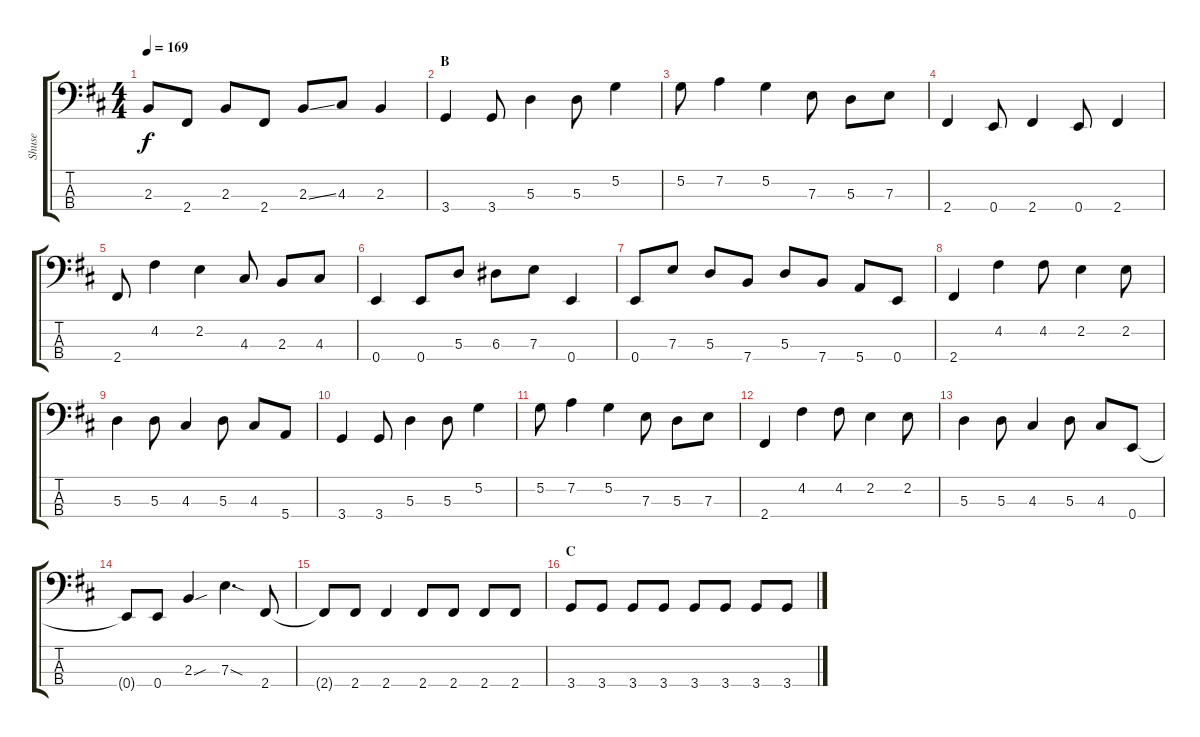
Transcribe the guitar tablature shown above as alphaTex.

\track ("Shuse" "Shuse") {instrument electricbasspick}
\staff {score tabs}
\tuning (G2 D2 A1 E1) {hide}
\ts (4 4)
\tempo 169
\clef f4
\ks d
2.3.8{dy f} 2.4.8 2.3.8 2.4.8 2.3{ss}.8 4.3.8 2.3.4 |
\section ("" "B")
3.4.4 3.4.8 5.3.4 5.3.8 5.2.4 |
5.2.8 7.2.4 5.2.4 7.3.8 5.3.8 7.3.8 |
2.4.4 0.4.8 2.4.4 0.4.8 2.4.4 |
2.4.8 4.2.4 2.2.4 4.3.8 2.3.8 4.3.8 |
0.4.4 0.4.8 5.3.8 6.3.8 7.3.8 0.4.4 |
0.4.8 7.3.8 5.3.8 7.4.8 5.3.8 7.4.8 5.4.8 0.4.8 |
2.4.4 4.2.4 4.2.8 2.2.4 2.2.8 |
5.3.4 5.3.8 4.3.4 5.3.8 4.3.8 5.4.8 |
3.4.4 3.4.8 5.3.4 5.3.8 5.2.4 |
5.2.8 7.2.4 5.2.4 7.3.8 5.3.8 7.3.8 |
2.4.4 4.2.4 4.2.8 2.2.4 2.2.8 |
5.3.4 5.3.8 4.3.4 5.3.8 4.3.8 0.4.8 |
0.4{t}.8 0.4.8 2.3{sou}.4 7.3{sod}.4{d} 2.4.8 |
2.4{t}.8 2.4.8 2.4.4 2.4.8 2.4.8 2.4.8 2.4.8 |
\section ("" "C")
3.4.8 3.4.8 3.4.8 3.4.8 3.4.8 3.4.8 3.4.8 3.4.8
